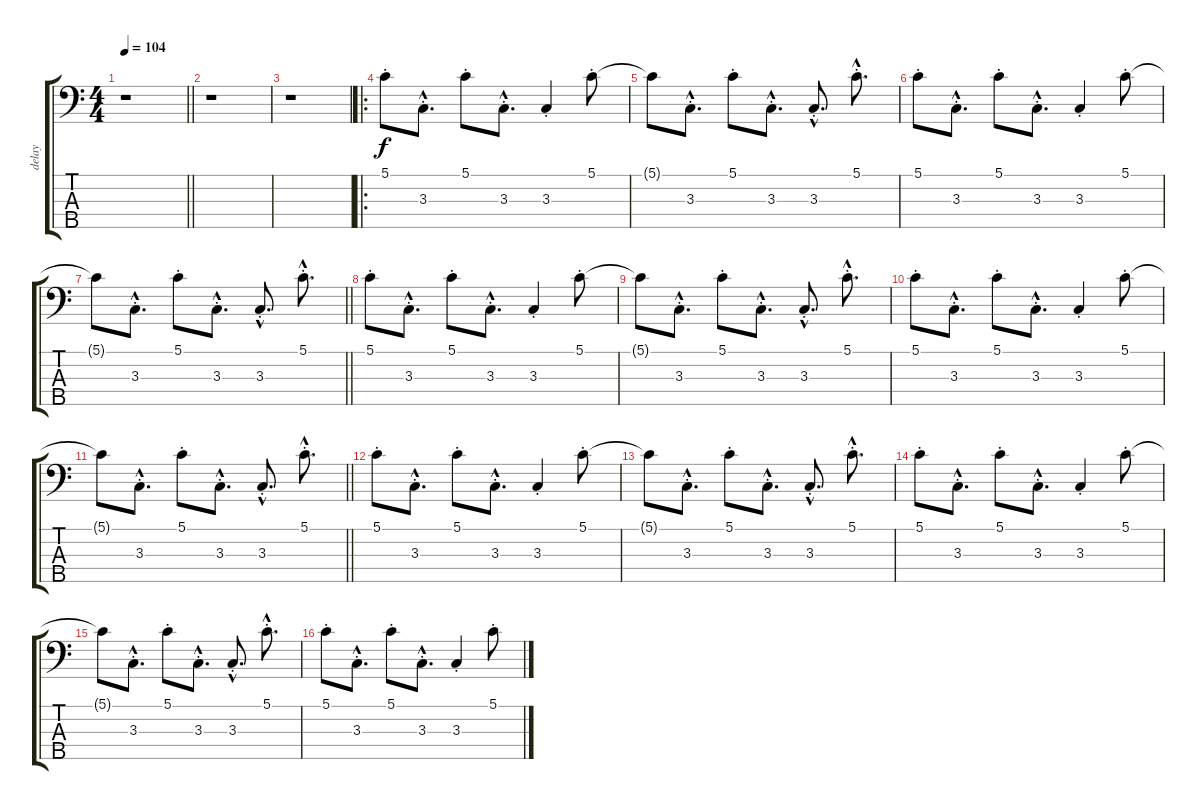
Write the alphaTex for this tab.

\track ("delay" "delay") {instrument synthbass1}
\staff {score tabs}
\tuning (G2 D2 A1 E1 B0) {hide}
\ts (4 4)
\tempo 104
\clef f4
\barLineRight lightlight
\ks c
r.1{dy f} |
r.1 |
r.1 |
\ro
5.1{st}.8 3.3{hac st}.8{d} 5.1{st}.8 3.3{hac st}.8{d} 3.3{st}.4 5.1{st}.8 |
5.1{t}.8 3.3{hac st}.8{d} 5.1{st}.8 3.3{hac st}.8{d} 3.3{hac st}.8{d} 5.1{hac st}.8{d} |
5.1{st}.8 3.3{hac st}.8{d} 5.1{st}.8 3.3{hac st}.8{d} 3.3{st}.4 5.1{st}.8 |
\barLineRight lightlight
5.1{t}.8 3.3{hac st}.8{d} 5.1{st}.8 3.3{hac st}.8{d} 3.3{hac st}.8{d} 5.1{hac st}.8{d} |
5.1{st}.8 3.3{hac st}.8{d} 5.1{st}.8 3.3{hac st}.8{d} 3.3{st}.4 5.1{st}.8 |
5.1{t}.8 3.3{hac st}.8{d} 5.1{st}.8 3.3{hac st}.8{d} 3.3{hac st}.8{d} 5.1{hac st}.8{d} |
5.1{st}.8 3.3{hac st}.8{d} 5.1{st}.8 3.3{hac st}.8{d} 3.3{st}.4 5.1{st}.8 |
\barLineRight lightlight
5.1{t}.8 3.3{hac st}.8{d} 5.1{st}.8 3.3{hac st}.8{d} 3.3{hac st}.8{d} 5.1{hac st}.8{d} |
5.1{st}.8{volume 6} 3.3{hac st}.8{d} 5.1{st}.8 3.3{hac st}.8{d} 3.3{st}.4 5.1{st}.8 |
5.1{t}.8 3.3{hac st}.8{d} 5.1{st}.8 3.3{hac st}.8{d} 3.3{hac st}.8{d} 5.1{hac st}.8{d} |
5.1{st}.8 3.3{hac st}.8{d} 5.1{st}.8 3.3{hac st}.8{d} 3.3{st}.4 5.1{st}.8 |
5.1{t}.8 3.3{hac st}.8{d} 5.1{st}.8 3.3{hac st}.8{d} 3.3{hac st}.8{d} 5.1{hac st}.8{d} |
5.1{st}.8 3.3{hac st}.8{d} 5.1{st}.8 3.3{hac st}.8{d} 3.3{st}.4 5.1{st}.8
